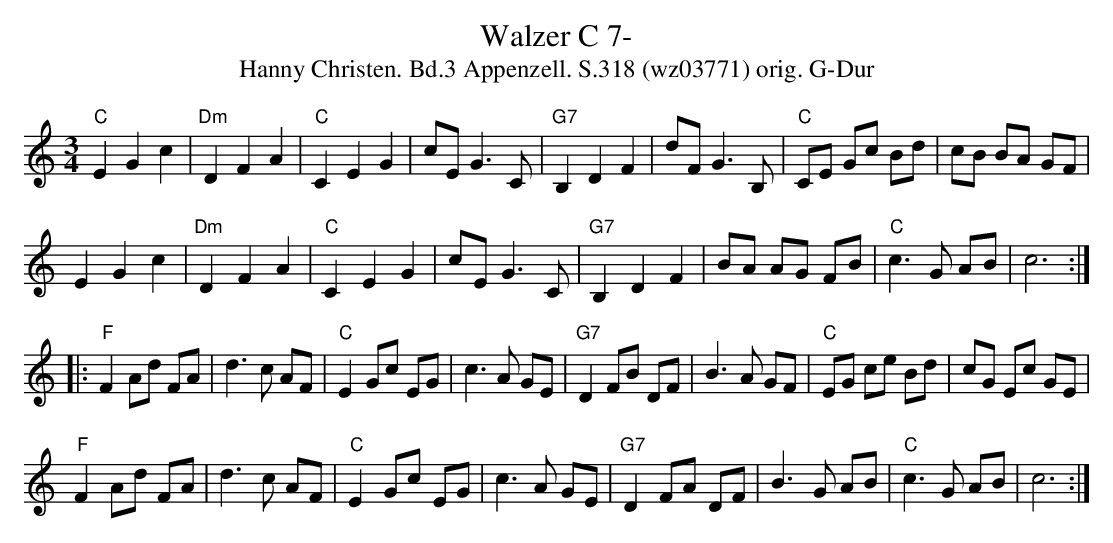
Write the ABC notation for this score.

X:1
T:Walzer C 7-
T:Hanny Christen. Bd.3 Appenzell. S.318 (wz03771) orig. G-Dur
M:3/4
L:1/8
K:Cmaj
"C"E2 G2 c2 | "Dm"D2F2 A2 | "C"C2 E2 G2 | cE G3 C | "G7"B,2 D2 F2 | dF G3 B, | "C"CE Gc Bd | cB BA GF |
E2 G2 c2 | "Dm"D2F2 A2 | "C"C2 E2 G2 | cE G3 C | "G7"B,2 D2 F2 | BA AG FB | "C"c3 G AB | c6 :|
|: "F"F2 Ad FA | d3 c AF | "C"E2 Gc EG | c3 A GE | "G7"D2 FB DF | B3 A GF | "C"EG ce Bd | cG Ec GE |
"F"F2 Ad FA | d3 c AF | "C"E2 Gc EG | c3 A GE | "G7"D2 FA DF | B3 G AB | "C"c3 G AB | c6 :|
